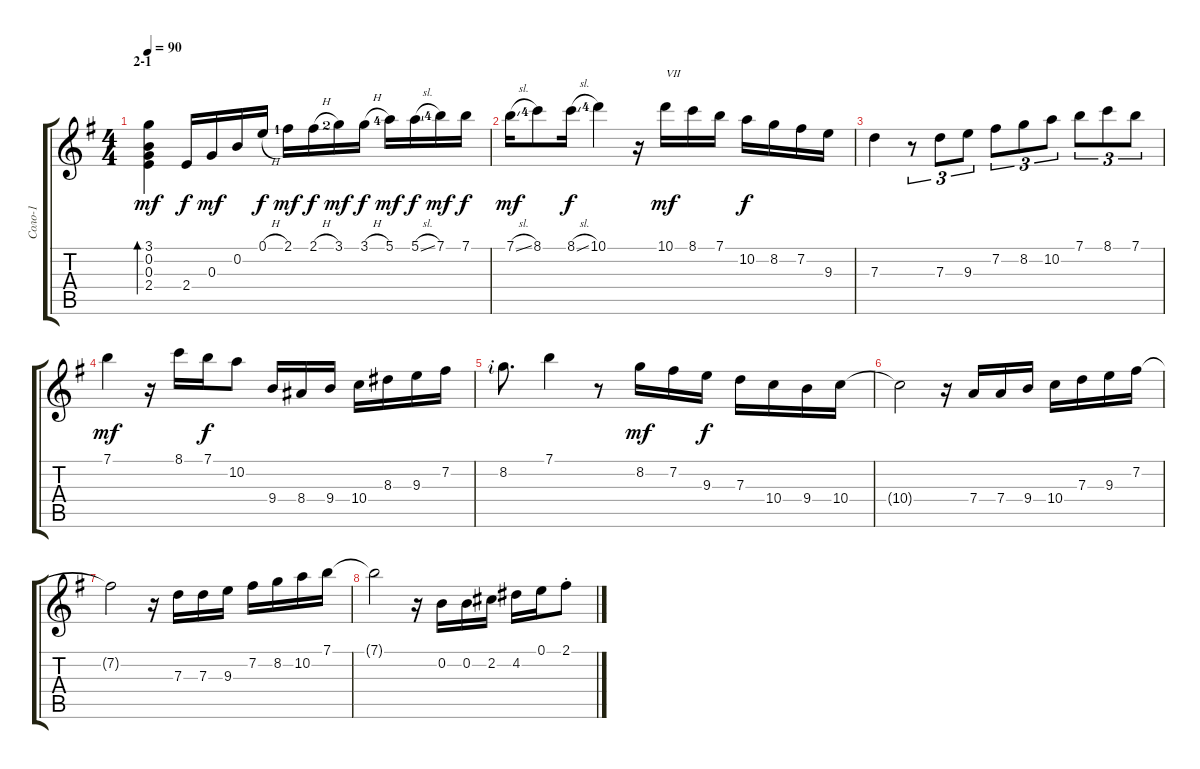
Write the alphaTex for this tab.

\track ("Соло-1" "Соло-1") {instrument acousticguitarsteel}
\staff {score tabs}
\tuning (E4 B3 G3 D3 A2 E2) {hide}
\ts (4 4)
\section ("" "2-1")
\tempo 90
\clef g2
\ks eminor
(3.1 0.2 0.3 2.4).4{bd 240 dy mf} 2.4.16{dy f} 0.3.16{dy mf} 0.2.16 0.1{h}.16{dy f} 2.1{lf 2}.16{dy mf} 2.1{h}.16{dy f} 3.1{lf 3}.16{dy mf} 3.1{h}.16{dy f} 5.1{lf 5}.16{dy mf} 5.1{sl}.16{dy f} 7.1{lf 5}.16{dy mf} 7.1.16{dy f} |
7.1{sl}.16{dy mf} 8.1{lf 5}.8 8.1{sl}.16{dy f} 10.1{lf 5}.4 r.16 10.1.16{txt "VII" dy mf} 8.1.16 7.1.16 10.2.16{dy f} 8.2.16 7.2.16 9.3.16 |
7.3.4 r.8{tu (3 2)} 7.3.8{tu (3 2)} 9.3.8{tu (3 2)} 7.2.8{tu (3 2)} 8.2.8{tu (3 2)} 10.2.8{tu (3 2)} 7.1.8{tu (3 2)} 8.1.8{tu (3 2)} 7.1.8{tu (3 2)} |
7.1.4{dy mf} r.16 8.1.16 7.1.16{dy f} 10.2.8 9.4.16 8.4.16 9.4.16 10.4.16 8.3.16 9.3.16 7.2.16 |
8.2{rf 2}.8{d} 7.1.4 r.8 8.2.16{dy mf} 7.2.16 9.3.16{dy f} 7.3.16 10.4.16 9.4.16 10.4.16 |
10.4{t}.2 r.16 7.4.16 7.4.16 9.4.16 10.4.16 7.3.16 9.3.16 7.2.16 |
7.2{t}.2 r.16 7.3.16 7.3.16 9.3.16 7.2.16 8.2.16 10.2.16 7.1.16 |
7.1{t}.2 r.16 0.2.16 0.2.16 2.2.16 4.2.16 0.1.16 2.1{st}.8
